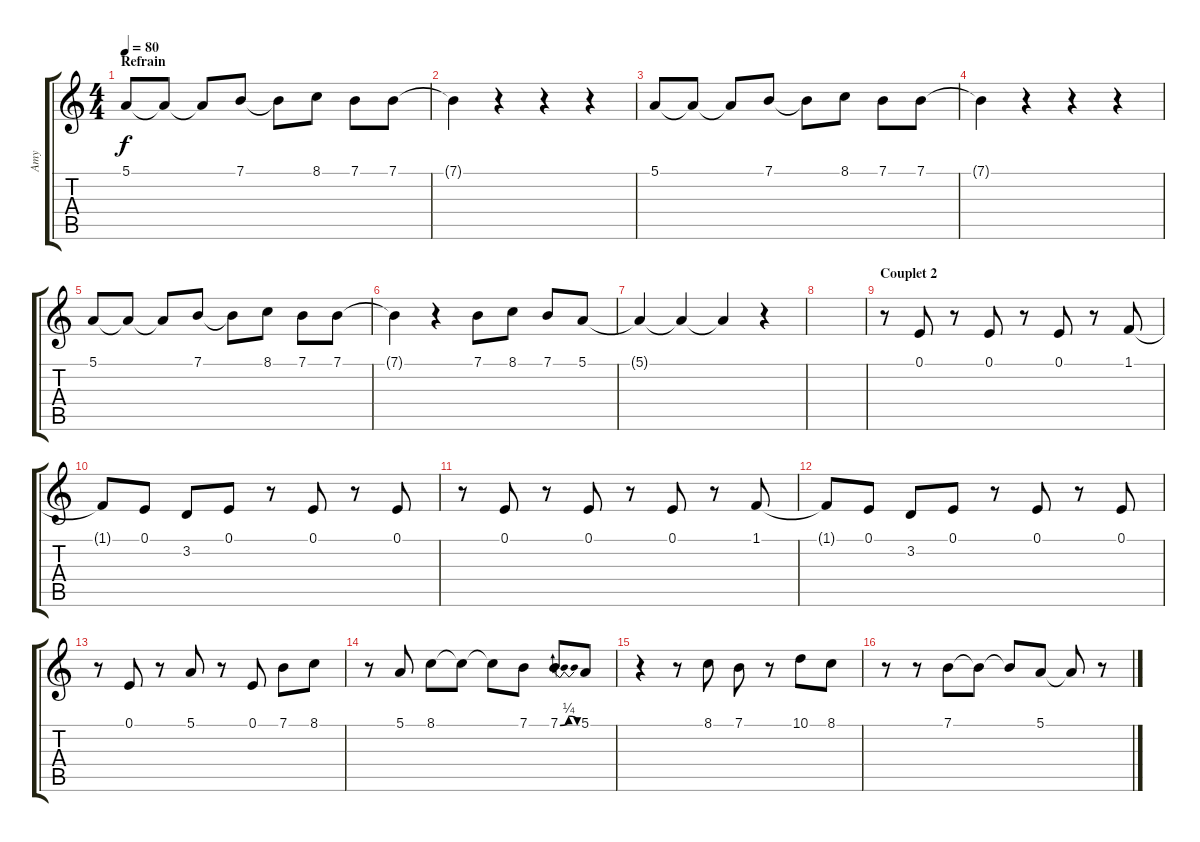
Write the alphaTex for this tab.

\track ("Amy" "Amy") {instrument ocarina}
\staff {score tabs}
\tuning (E4 B3 G3 D3 A2 E2) {hide}
\ts (4 4)
\section ("" "Refrain")
\tempo 80
\clef g2
\ks c
5.1.8{dy f} 5.1{t}.8 5.1{t}.8 7.1.8 7.1{t}.8 8.1.8 7.1.8 7.1.8 |
7.1{t}.4 r.4 r.4 r.4 |
5.1.8 5.1{t}.8 5.1{t}.8 7.1.8 7.1{t}.8 8.1.8 7.1.8 7.1.8 |
7.1{t}.4 r.4 r.4 r.4 |
5.1.8 5.1{t}.8 5.1{t}.8 7.1.8 7.1{t}.8 8.1.8 7.1.8 7.1.8 |
7.1{t}.4 r.4 7.1.8 8.1.8 7.1.8 5.1.8 |
5.1{t}.4 5.1{t}.4 5.1{t}.4 r.4 |
|
\section ("" "Couplet 2")
r.8 0.1.8 r.8 0.1.8 r.8 0.1.8 r.8 1.1.8 |
1.1{t}.8 0.1.8 3.2.8 0.1.8 r.8 0.1.8 r.8 0.1.8 |
r.8 0.1.8 r.8 0.1.8 r.8 0.1.8 r.8 1.1.8 |
1.1{t}.8 0.1.8 3.2.8 0.1.8 r.8 0.1.8 r.8 0.1.8 |
r.8 0.1.8 r.8 5.1.8 r.8 0.1.8 7.1.8 8.1.8 |
r.8 5.1.8 8.1.8 8.1{t}.8 8.1{t}.8 7.1.8 7.1{be (bendrelease 0 0 30 1 30 1 60 0)}.8 5.1.8 |
r.4 r.8 8.1.8 7.1.8 r.8 10.1.8 8.1.8 |
r.8 r.8 7.1.8 7.1{t}.8 7.1{t}.8 5.1.8 5.1{t}.8 r.8
